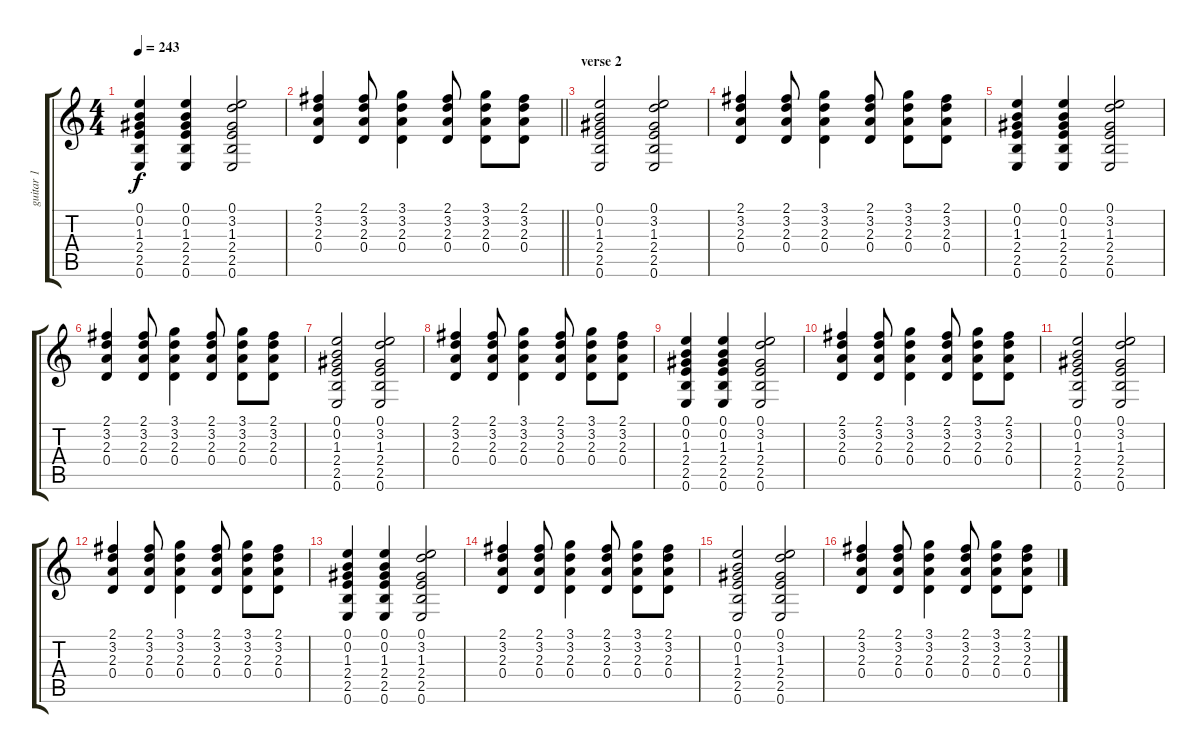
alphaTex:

\track ("guitar 1" "guitar 1") {instrument electricguitarclean}
\staff {score tabs}
\tuning (E4 B3 G3 D3 A2 E2) {hide}
\ts (4 4)
\tempo 243
\clef g2
\ks c
(0.1 0.2 1.3 2.4 2.5 0.6).4{dy f} (0.1 0.2 1.3 2.4 2.5 0.6).4 (0.1 3.2 1.3 2.4 2.5 0.6).2 |
\barLineRight lightlight
(2.1 3.2 2.3 0.4).4 (2.1 3.2 2.3 0.4).8 (3.1 3.2 2.3 0.4).4 (2.1 3.2 2.3 0.4).8 (3.1 3.2 2.3 0.4).8 (2.1 3.2 2.3 0.4).8 |
\section ("" "verse 2")
(0.1 0.2 1.3 2.4 2.5 0.6).2 (0.1 3.2 1.3 2.4 2.5 0.6).2 |
(2.1 3.2 2.3 0.4).4 (2.1 3.2 2.3 0.4).8 (3.1 3.2 2.3 0.4).4 (2.1 3.2 2.3 0.4).8 (3.1 3.2 2.3 0.4).8 (2.1 3.2 2.3 0.4).8 |
(0.1 0.2 1.3 2.4 2.5 0.6).4 (0.1 0.2 1.3 2.4 2.5 0.6).4 (0.1 3.2 1.3 2.4 2.5 0.6).2 |
(2.1 3.2 2.3 0.4).4 (2.1 3.2 2.3 0.4).8 (3.1 3.2 2.3 0.4).4 (2.1 3.2 2.3 0.4).8 (3.1 3.2 2.3 0.4).8 (2.1 3.2 2.3 0.4).8 |
(0.1 0.2 1.3 2.4 2.5 0.6).2 (0.1 3.2 1.3 2.4 2.5 0.6).2 |
(2.1 3.2 2.3 0.4).4 (2.1 3.2 2.3 0.4).8 (3.1 3.2 2.3 0.4).4 (2.1 3.2 2.3 0.4).8 (3.1 3.2 2.3 0.4).8 (2.1 3.2 2.3 0.4).8 |
(0.1 0.2 1.3 2.4 2.5 0.6).4 (0.1 0.2 1.3 2.4 2.5 0.6).4 (0.1 3.2 1.3 2.4 2.5 0.6).2 |
(2.1 3.2 2.3 0.4).4 (2.1 3.2 2.3 0.4).8 (3.1 3.2 2.3 0.4).4 (2.1 3.2 2.3 0.4).8 (3.1 3.2 2.3 0.4).8 (2.1 3.2 2.3 0.4).8 |
(0.1 0.2 1.3 2.4 2.5 0.6).2 (0.1 3.2 1.3 2.4 2.5 0.6).2 |
(2.1 3.2 2.3 0.4).4 (2.1 3.2 2.3 0.4).8 (3.1 3.2 2.3 0.4).4 (2.1 3.2 2.3 0.4).8 (3.1 3.2 2.3 0.4).8 (2.1 3.2 2.3 0.4).8 |
(0.1 0.2 1.3 2.4 2.5 0.6).4 (0.1 0.2 1.3 2.4 2.5 0.6).4 (0.1 3.2 1.3 2.4 2.5 0.6).2 |
(2.1 3.2 2.3 0.4).4 (2.1 3.2 2.3 0.4).8 (3.1 3.2 2.3 0.4).4 (2.1 3.2 2.3 0.4).8 (3.1 3.2 2.3 0.4).8 (2.1 3.2 2.3 0.4).8 |
(0.1 0.2 1.3 2.4 2.5 0.6).2 (0.1 3.2 1.3 2.4 2.5 0.6).2 |
(2.1 3.2 2.3 0.4).4 (2.1 3.2 2.3 0.4).8 (3.1 3.2 2.3 0.4).4 (2.1 3.2 2.3 0.4).8 (3.1 3.2 2.3 0.4).8 (2.1 3.2 2.3 0.4).8
